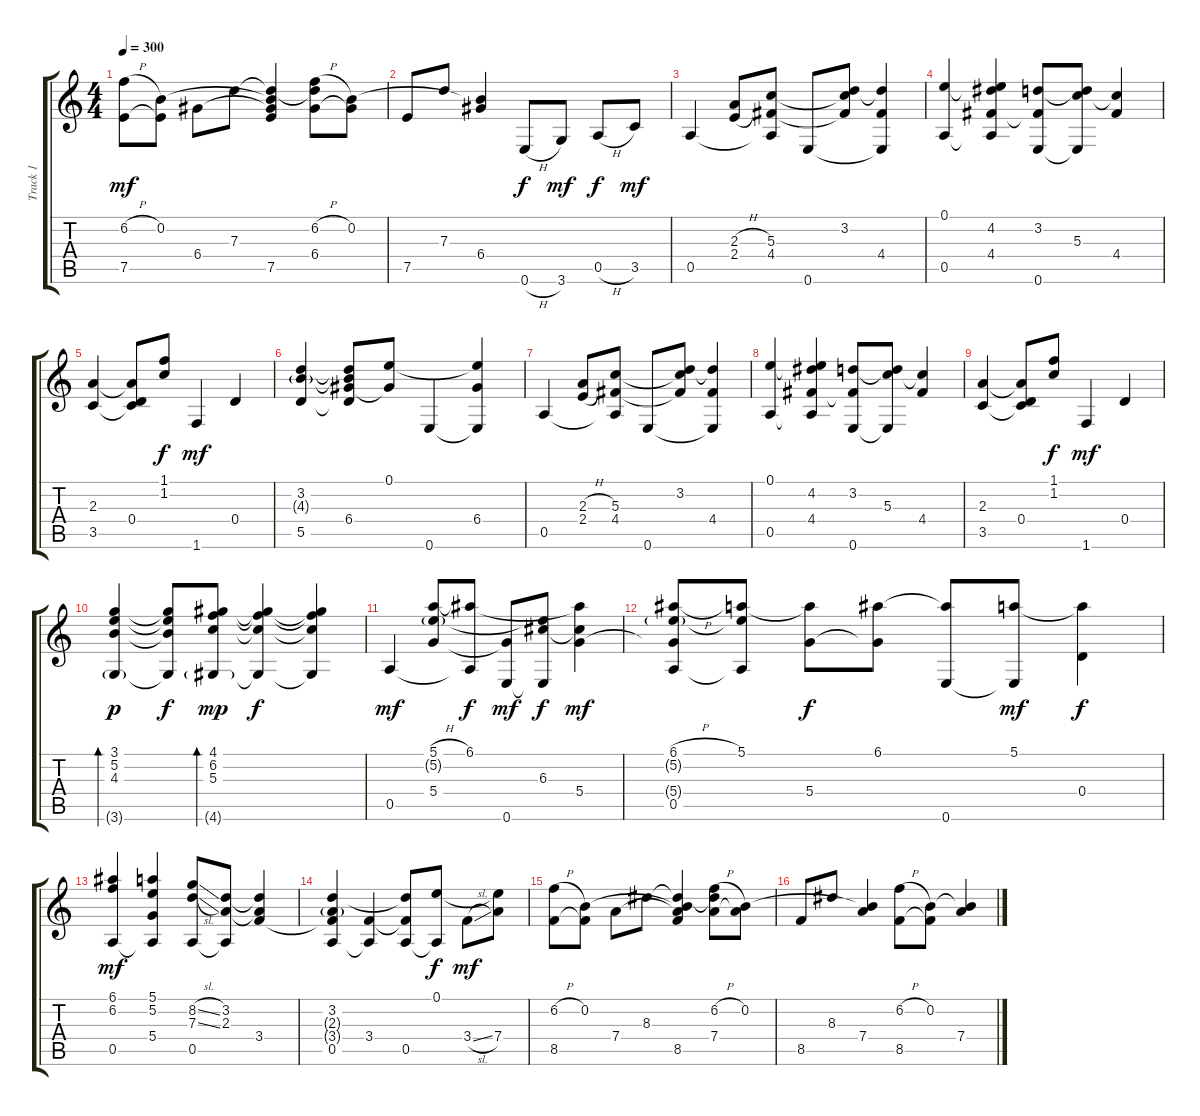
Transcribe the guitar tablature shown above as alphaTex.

\track ("Track 1" "Track 1") {instrument acousticguitarsteel}
\staff {score tabs}
\tuning (E4 B3 G3 D3 A2 E2) {hide}
\ts (4 4)
\tempo 300
\clef g2
\ks c
(6.2{h} 7.5).8{dy mf} (0.2 7.5{t}).8 6.4.8 7.3.8 (0.2{t} 7.3{t} 6.4{t} 7.5).4 (6.2{h} 7.3{t} 6.4).8 (0.2 6.4{t}).8 |
7.5.8 7.3.8 (0.2{t} 6.4).4 0.6{h}.8{dy f} 3.6.8{dy mf} 0.5{h}.8{dy f} 3.5.8{dy mf} |
0.5.4 (2.3{h} 2.4{h}).8 (5.3 4.4 0.5{t}).8 0.6.8 (3.2 5.3{t} 4.4{t}).8 (3.2{t} 4.4 0.6{t}).4 |
(0.1 0.5).4 (0.1{t} 4.2 4.4 0.5{t}).4 (3.2 4.4{t} 0.6).8 (3.2{t} 5.3 0.6{t}).8 (5.3{t} 4.4).4 |
(2.3 3.5).4 (2.3{t} 0.4 3.5{t}).8 (1.1 1.2).8{dy f} 1.6.4{dy mf} 0.4.4 |
(3.2 4.3{g} 5.5).4 (3.2{t} 4.3{t} 6.4 5.5{t}).8 (0.1 6.4{t}).8 0.6.4 (0.1{t} 6.4 0.6{t}).4 |
0.5.4 (2.3{h} 2.4{h}).8 (5.3 4.4 0.5{t}).8 0.6.8 (3.2 5.3{t} 4.4{t}).8 (3.2{t} 4.4 0.6{t}).4 |
(0.1 0.5).4 (0.1{t} 4.2 4.4 0.5{t}).4 (3.2 4.4{t} 0.6).8 (3.2{t} 5.3 0.6{t}).8 (5.3{t} 4.4).4 |
(2.3 3.5).4 (2.3{t} 0.4 3.5{t}).8 (1.1 1.2).8{dy f} 1.6.4{dy mf} 0.4.4 |
(3.1 5.2 4.3 3.6{g}).4{bd 120 dy p} (3.1{t} 5.2{t} 4.3{t} 3.6{t}).8{dy f} (4.1 6.2 5.3 4.6{g}).8{bd 120 dy mp} (4.1{t} 6.2{t} 5.3{t} 4.6{t}).4{dy f} (4.1{t} 6.2{t} 5.3{t} 4.6{t}).4 |
0.5.4{dy mf} (5.1{h} 5.2{g} 5.4).8 (6.1 0.5{t}).8{dy f} (5.4{t} 0.6).8{dy mf} (5.2{t} 6.3 0.6{t}).8{dy f} (6.1{t} 6.3{t} 5.4).4{dy mf} |
(6.1{h} 5.2{g} 5.4{t} 0.5).8 (5.1 5.2{t} 0.5{t}).8 (5.1{t} 5.4).8{dy f} (6.1 5.4{t}).8 (6.1{t} 0.6).8 (5.1 0.6{t}).8{dy mf} (5.1{t} 0.4).4{dy f} |
(6.1 6.2 0.5).4{dy mf} (5.1 5.2 5.4 0.5{t}).4 (8.2{sl} 7.3{sl} 0.5).8 (3.2 2.3 0.5{t}).8 (3.2{t} 2.3{t} 3.4).4 |
(3.2 2.3{g} 3.4{t} 0.5).4 (3.4 0.5{t}).4 (3.2{t} 3.4{t} 0.5).8 (0.1 0.5{t}).8{dy f} 3.4{sl}.8{dy mf} (0.1{t} 7.4).8 |
(6.2{h} 8.5).8 (0.2 8.5{t}).8 7.4.8 8.3.8 (0.2{t} 8.3{t} 7.4{t} 8.5).4 (6.2{h} 8.3{t} 7.4).8 (0.2 7.4{t}).8 |
8.5.8 8.3.8 (0.2{t} 7.4).4 (6.2{h} 8.5).8 (0.2 8.5{t}).8 (0.2{t} 7.4).4
